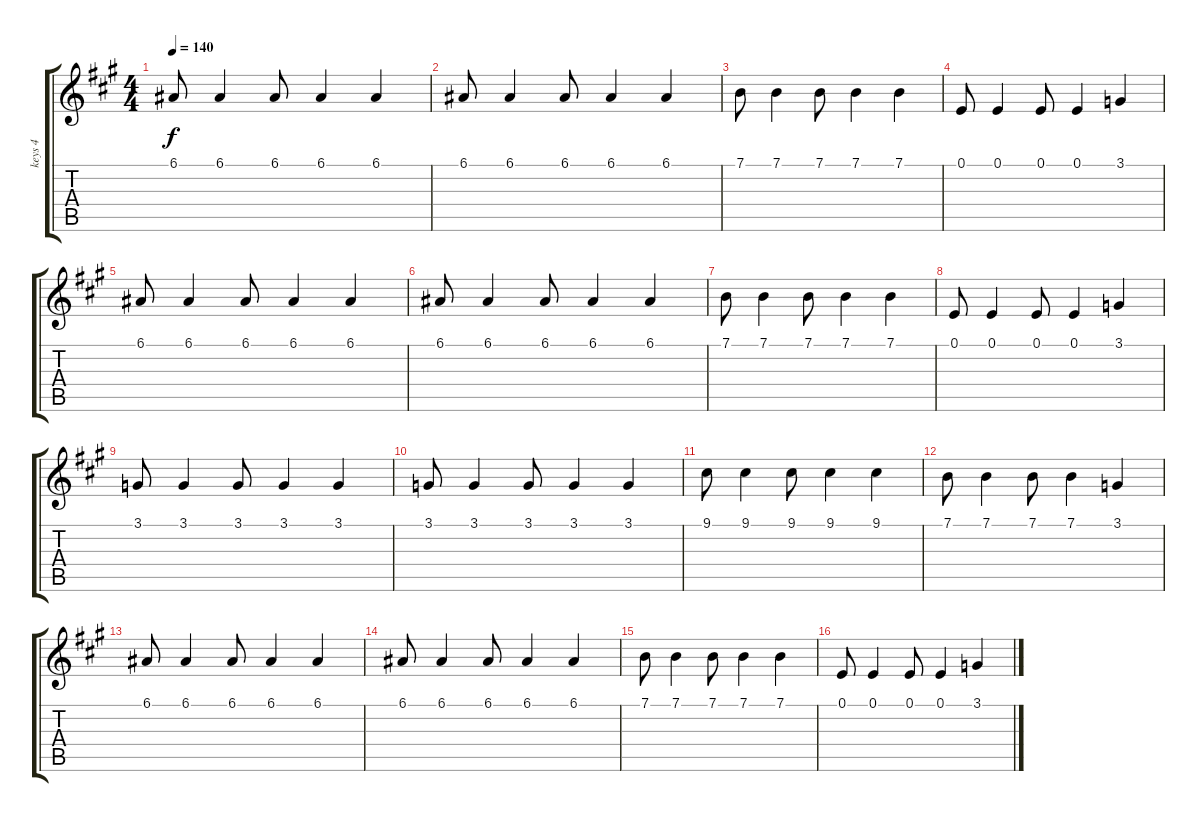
\track ("keys 4" "keys 4") {instrument pizzicatostrings}
\staff {score tabs}
\tuning (E4 B3 G3 D3 A2 E2) {hide}
\ts (4 4)
\tempo 140
\clef g2
\ks f#minor
6.1.8{dy f} 6.1.4 6.1.8 6.1.4 6.1.4 |
6.1.8 6.1.4 6.1.8 6.1.4 6.1.4 |
7.1.8 7.1.4 7.1.8 7.1.4 7.1.4 |
0.1.8 0.1.4 0.1.8 0.1.4 3.1.4 |
6.1.8 6.1.4 6.1.8 6.1.4 6.1.4 |
6.1.8 6.1.4 6.1.8 6.1.4 6.1.4 |
7.1.8 7.1.4 7.1.8 7.1.4 7.1.4 |
0.1.8 0.1.4 0.1.8 0.1.4 3.1.4 |
3.1.8 3.1.4 3.1.8 3.1.4 3.1.4 |
3.1.8 3.1.4 3.1.8 3.1.4 3.1.4 |
9.1.8 9.1.4 9.1.8 9.1.4 9.1.4 |
7.1.8 7.1.4 7.1.8 7.1.4 3.1.4 |
6.1.8 6.1.4 6.1.8 6.1.4 6.1.4 |
6.1.8 6.1.4 6.1.8 6.1.4 6.1.4 |
7.1.8 7.1.4 7.1.8 7.1.4 7.1.4 |
0.1.8 0.1.4 0.1.8 0.1.4 3.1.4
